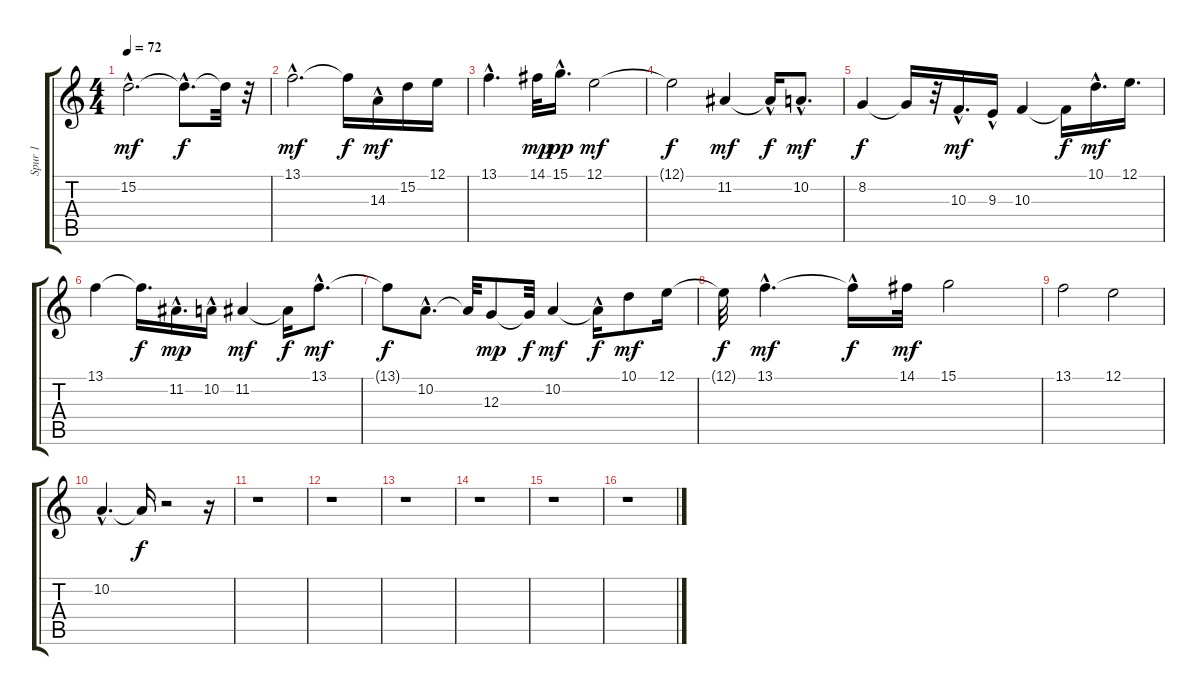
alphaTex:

\track ("Spur 1" "Spur 1") {instrument flute}
\staff {score tabs}
\tuning (E4 B3 G3 D3 A2 E2) {hide}
\ts (4 4)
\tempo 72
\clef g2
\ks c
15.2{hac}.2{d dy mf} 15.2{hac t}.8{d dy f} 15.2{t}.32 r.32 |
13.1{hac}.2{d dy mf volume 7} 13.1{t}.16{dy f} 14.3{hac}.16{dy mf} 15.2.16 12.1.16 |
13.1{hac}.4{d} 14.1.32{dy mp} 15.1{hac}.16{d dy pp} 12.1.2{dy mf} |
12.1{t}.2{dy f} 11.2.4{dy mf} 11.2{hac t}.16{dy f} 10.2{hac}.8{d dy mf} |
8.2.4{dy f} 8.2{t}.16 r.32 10.3{hac}.16{d dy mf} 9.3{hac}.16 10.3.4 10.3{t}.16{dy f} 10.1{hac}.16{d dy mf} 12.1.16{d} |
13.1.4 13.1{t}.16{d dy f} 11.2{hac}.16{d dy mp} 10.2{hac}.16 11.2.4{dy mf} 11.2{t}.16{dy f} 13.1{hac}.8{d dy mf} |
13.1{t}.8{dy f} 10.2{hac}.8{d} 10.2{t}.32 12.3.8{dy mp} 12.3{t}.32{dy f} 10.2.4{dy mf} 10.2{hac t}.16{dy f} 10.1.8{dy mf} 12.1.16 |
12.1{t}.32{dy f} 13.1{hac}.4{d dy mf} 13.1{hac t}.16{dy f} 14.1.32{dy mf} 15.1.2 |
13.1.2 12.1.2 |
10.2{hac}.4{d} 10.2{t}.16{dy f} r.2 r.16 |
r.1 |
r.1 |
r.1 |
r.1 |
r.1 |
r.1
